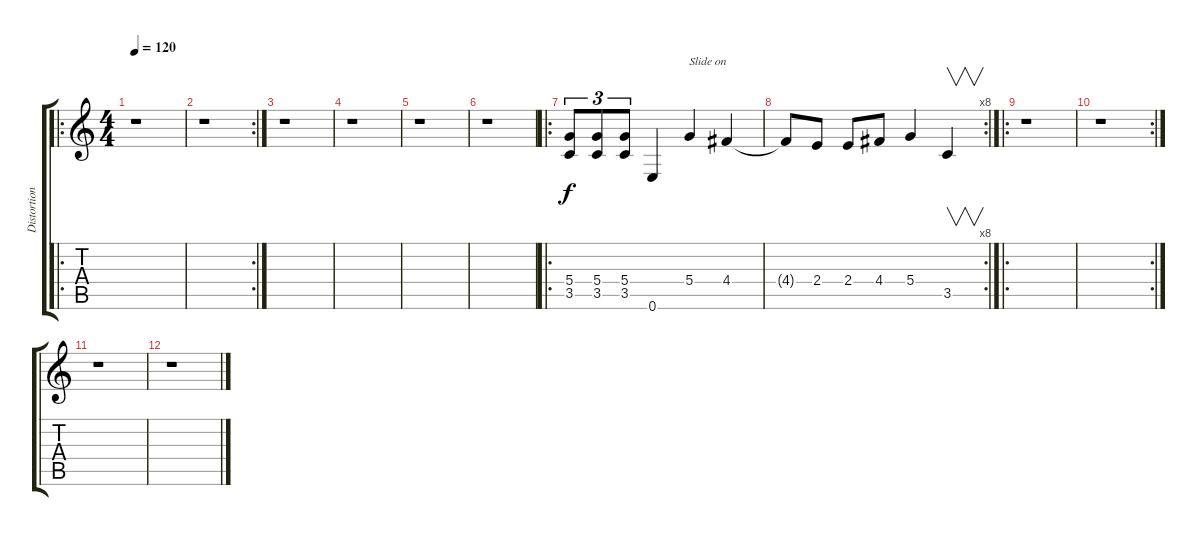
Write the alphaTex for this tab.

\track ("Distortion Guitar#2" "Distortion") {instrument distortionguitar}
\staff {score tabs}
\tuning (E4 B3 G3 D3 A2 E2) {hide}
\ro
\ts (4 4)
\tempo 120
\clef g2
\ks c
r.1{dy f} |
\rc 2
r.1 |
r.1 |
r.1 |
r.1 |
r.1 |
\ro
(5.4 3.5).8{tu (3 2)} (5.4 3.5).8{tu (3 2)} (5.4 3.5).8{tu (3 2)} 0.6.4 5.4.4{txt "Slide on"} 4.4.4 |
\rc 8
4.4{t}.8 2.4.8 2.4.8 4.4.8 5.4.4 3.5.4{v} |
\ro
r.1 |
\rc 2
r.1 |
r.1 |
r.1
